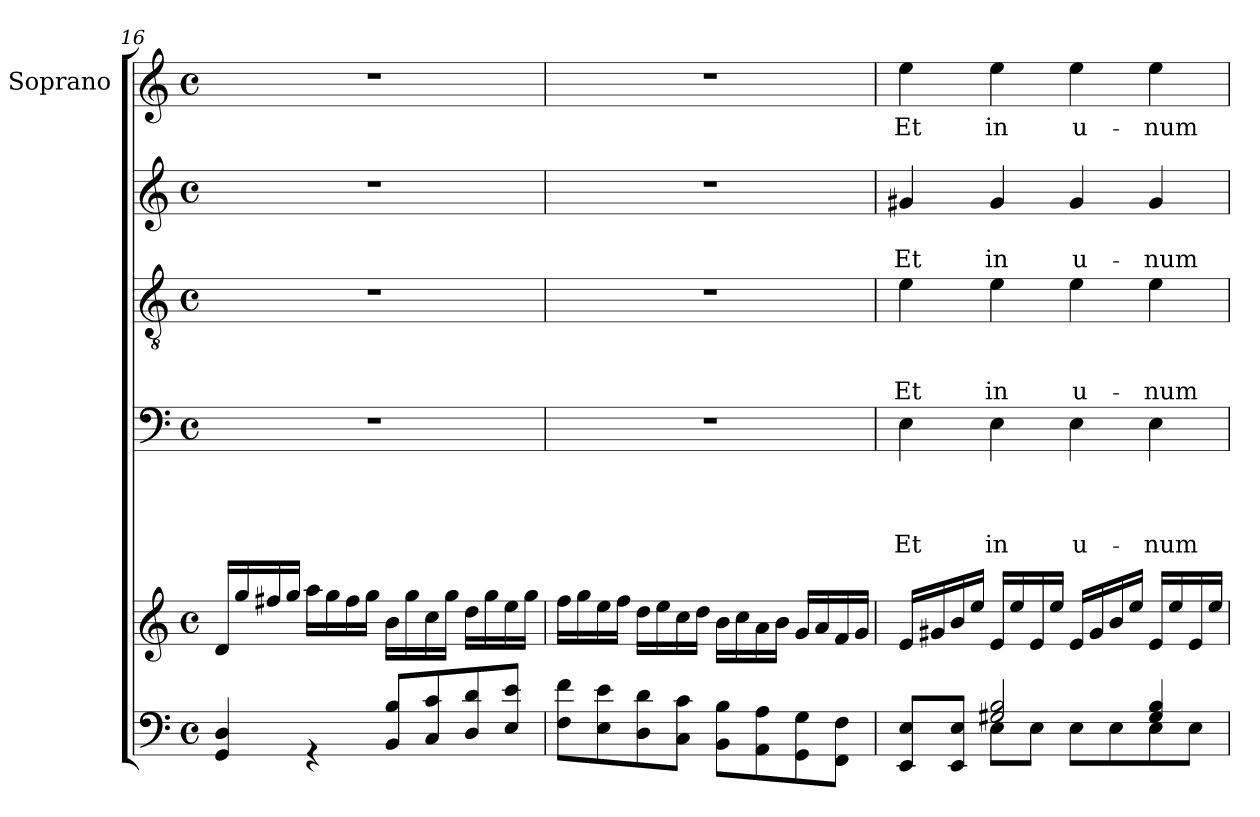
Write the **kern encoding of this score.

**kern	**kern	**kern	**text	**text	**text	**text	**kern	**text	**text	**text	**kern	**text	**text	**kern	**text
*part6	*part5	*part4	*part4	*part4	*part4	*part4	*part3	*part3	*part3	*part3	*part2	*part2	*part2	*part1	*part1
*staff6	*staff5	*staff4	*staff4	*staff4	*staff4	*staff4	*staff3	*staff3	*staff3	*staff3	*staff2	*staff2	*staff2	*staff1	*staff1
*	*	*	*	*	*	*	*	*	*	*	*	*	*	*I"Soprano	*
!!LO:LB:g=z
*clefF4	*clefG2	*clefF4	*	*	*	*	*clefGv2	*	*	*	*clefG2	*	*	*clefG2	*
*k[]	*k[]	*k[]	*	*	*	*	*k[]	*	*	*	*k[]	*	*	*k[]	*
*C:	*C:	*C:	*	*	*	*	*C:	*	*	*	*C:	*	*	*C:	*
*M4/4	*M4/4	*M4/4	*	*	*	*	*M4/4	*	*	*	*M4/4	*	*	*M4/4	*
*met(c)	*met(c)	*met(c)	*	*	*	*	*met(c)	*	*	*	*met(c)	*	*	*met(c)	*
=16	=16	=16	=16	=16	=16	=16	=16	=16	=16	=16	=16	=16	=16	=16	=16
4GG/ 4D/	16d/LL	1r	.	.	.	.	1r	.	.	.	1r	.	.	1r	.
.	16gg/	.	.	.	.	.	.	.	.	.	.	.	.	.	.
.	16ff#X/	.	.	.	.	.	.	.	.	.	.	.	.	.	.
.	16gg/JJ	.	.	.	.	.	.	.	.	.	.	.	.	.	.
4rGG	16aa\LL	.	.	.	.	.	.	.	.	.	.	.	.	.	.
.	16gg\	.	.	.	.	.	.	.	.	.	.	.	.	.	.
.	16ff#\	.	.	.	.	.	.	.	.	.	.	.	.	.	.
.	16gg\JJ	.	.	.	.	.	.	.	.	.	.	.	.	.	.
8BB/ 8B/L	16b\LL	.	.	.	.	.	.	.	.	.	.	.	.	.	.
.	16gg\	.	.	.	.	.	.	.	.	.	.	.	.	.	.
8C/ 8c/	16cc\	.	.	.	.	.	.	.	.	.	.	.	.	.	.
.	16gg\JJ	.	.	.	.	.	.	.	.	.	.	.	.	.	.
8D/ 8d/	16dd\LL	.	.	.	.	.	.	.	.	.	.	.	.	.	.
.	16gg\	.	.	.	.	.	.	.	.	.	.	.	.	.	.
8E/ 8e/J	16ee\	.	.	.	.	.	.	.	.	.	.	.	.	.	.
.	16gg\JJ	.	.	.	.	.	.	.	.	.	.	.	.	.	.
!!LO:LB:g=z
=17	=17	=17	=17	=17	=17	=17	=17	=17	=17	=17	=17	=17	=17	=17	=17
8F\ 8f\L	16ff\LL	1r	.	.	.	.	1r	.	.	.	1r	.	.	1r	.
.	16gg\	.	.	.	.	.	.	.	.	.	.	.	.	.	.
8E\ 8e\	16ee\	.	.	.	.	.	.	.	.	.	.	.	.	.	.
.	16ff\JJ	.	.	.	.	.	.	.	.	.	.	.	.	.	.
8D\ 8d\	16dd\LL	.	.	.	.	.	.	.	.	.	.	.	.	.	.
.	16ee\	.	.	.	.	.	.	.	.	.	.	.	.	.	.
8C\ 8c\J	16cc\	.	.	.	.	.	.	.	.	.	.	.	.	.	.
.	16dd\JJ	.	.	.	.	.	.	.	.	.	.	.	.	.	.
8BB\ 8B\L	16b\LL	.	.	.	.	.	.	.	.	.	.	.	.	.	.
.	16cc\	.	.	.	.	.	.	.	.	.	.	.	.	.	.
8AA\ 8A\	16a\	.	.	.	.	.	.	.	.	.	.	.	.	.	.
.	16b\JJ	.	.	.	.	.	.	.	.	.	.	.	.	.	.
8GG\ 8G\	16g/LL	.	.	.	.	.	.	.	.	.	.	.	.	.	.
.	16a/	.	.	.	.	.	.	.	.	.	.	.	.	.	.
8FF\ 8F\J	16f/	.	.	.	.	.	.	.	.	.	.	.	.	.	.
.	16g/JJ	.	.	.	.	.	.	.	.	.	.	.	.	.	.
=18	=18	=18	=18	=18	=18	=18	=18	=18	=18	=18	=18	=18	=18	=18	=18
*^	*	*	*	*	*	*	*	*	*	*	*	*	*	*	*
!	!	!	!	!	!	!	!LO:LY:b	!	!	!	!LO:LY:b	!	!	!LO:LY:b	!	!LO:LY:b
8EE/ 8E/L	4ryy	16e/LL	4E\	.	.	.	Et	4e\	.	.	Et	4g#X/	.	Et	4ee\	Et
.	.	16g#X/	.	.	.	.	.	.	.	.	.	.	.	.	.	.
8EE/ 8E/J	.	16b/	.	.	.	.	.	.	.	.	.	.	.	.	.	.
.	.	16ee/JJ	.	.	.	.	.	.	.	.	.	.	.	.	.	.
!	!	!	!	!	!	!	!LO:LY:b	!	!	!	!LO:LY:b	!	!	!LO:LY:b	!	!LO:LY:b
2G#X/ 2B/	8E\L	16e/LL	4E\	.	.	.	in	4e\	.	.	in	4g#/	.	in	4ee\	in
.	.	16ee/	.	.	.	.	.	.	.	.	.	.	.	.	.	.
.	8E\J	16e/	.	.	.	.	.	.	.	.	.	.	.	.	.	.
.	.	16ee/JJ	.	.	.	.	.	.	.	.	.	.	.	.	.	.
!	!	!	!	!	!	!	!LO:LY:b	!	!	!	!LO:LY:b	!	!	!LO:LY:b	!	!LO:LY:b
.	8E\L	16e/LL	4E\	.	.	.	u-	4e\	.	.	u-	4g#/	.	u-	4ee\	u-
.	.	16g#/	.	.	.	.	.	.	.	.	.	.	.	.	.	.
.	8E\	16b/	.	.	.	.	.	.	.	.	.	.	.	.	.	.
.	.	16ee/JJ	.	.	.	.	.	.	.	.	.	.	.	.	.	.
!	!	!	!	!	!	!	!LO:LY:b	!	!	!	!LO:LY:b	!	!	!LO:LY:b	!	!LO:LY:b
4G#/ 4B/	8E\	16e/LL	4E\	.	.	.	-num	4e\	.	.	-num	4g#/	.	-num	4ee\	-num
.	.	16ee/	.	.	.	.	.	.	.	.	.	.	.	.	.	.
.	8E\J	16e/	.	.	.	.	.	.	.	.	.	.	.	.	.	.
.	.	16ee/JJ	.	.	.	.	.	.	.	.	.	.	.	.	.	.
*v	*v	*	*	*	*	*	*	*	*	*	*	*	*	*	*	*
=	=	=	=	=	=	=	=	=	=	=	=	=	=	=	=
*-	*-	*-	*-	*-	*-	*-	*-	*-	*-	*-	*-	*-	*-	*-	*-
